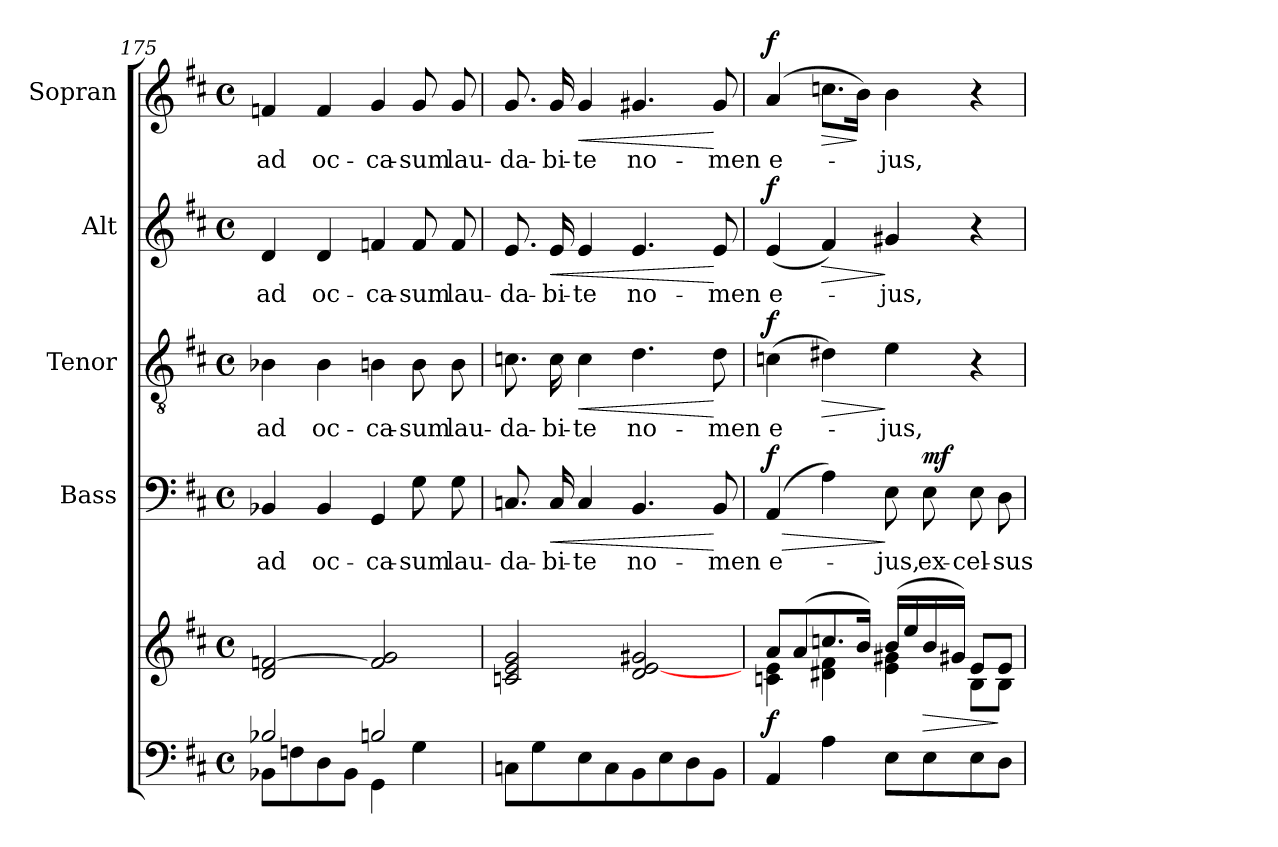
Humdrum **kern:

**kern	**kern	**dynam	**kern	**text	**dynam	**kern	**text	**dynam	**kern	**text	**dynam	**kern	**text	**dynam
*part5	*part5	*part5	*part4	*part4	*part4	*part3	*part3	*part3	*part2	*part2	*part2	*part1	*part1	*part1
*staff6	*staff5	*staff5/6	*staff4	*staff4	*staff4	*staff3	*staff3	*staff3	*staff2	*staff2	*staff2	*staff1	*staff1	*staff1
*	*	*	*I"Bass	*	*	*I"Tenor	*	*	*I"Alt	*	*	*I"Sopran	*	*
*	*	*	*I'B	*	*	*I'T	*	*	*I'A	*	*	*I'S	*	*
*clefF4	*clefG2	*	*clefF4	*	*	*clefGv2	*	*	*clefG2	*	*	*clefG2	*	*
*k[f#c#]	*k[f#c#]	*	*k[f#c#]	*	*	*k[f#c#]	*	*	*k[f#c#]	*	*	*k[f#c#]	*	*
*D:	*D:	*	*D:	*	*	*D:	*	*	*D:	*	*	*D:	*	*
*M4/4	*M4/4	*	*M4/4	*	*	*M4/4	*	*	*M4/4	*	*	*M4/4	*	*
*met(c)	*met(c)	*	*met(c)	*	*	*met(c)	*	*	*met(c)	*	*	*met(c)	*	*
=175	=175	=175	=175	=175	=175	=175	=175	=175	=175	=175	=175	=175	=175	=175
*^	*	*	*	*	*	*	*	*	*	*	*	*	*	*
!	!	!	!	!	!LO:LY:b	!	!	!LO:LY:b	!	!	!LO:LY:b	!	!	!LO:LY:b	!
2B-X/	8BB-X\L	2d/ [2fn/	.	4BB-X/	ad	.	4B-X\	ad	.	4d/	ad	.	4fn/	ad	.
.	8Fn\	.	.	.	.	.	.	.	.	.	.	.	.	.	.
!	!	!	!	!	!LO:LY:b	!	!	!LO:LY:b	!	!	!LO:LY:b	!	!	!LO:LY:b	!
.	8D\	.	.	4BB-/	oc-	.	4B-\	oc-	.	4d/	oc-	.	4f/	oc-	.
.	8BB-\J	.	.	.	.	.	.	.	.	.	.	.	.	.	.
!	!	!	!	!	!LO:LY:b	!	!	!LO:LY:b	!	!	!LO:LY:b	!	!	!LO:LY:b	!
2Bn/	4GG\	2f/] 2g/	.	4GG/	-ca-	.	4Bn\	-ca-	.	4fn/	-ca-	.	4g/	-ca-	.
!	!	!	!	!	!LO:LY:b	!	!	!LO:LY:b	!	!	!LO:LY:b	!	!	!LO:LY:b	!
.	4G\	.	.	8G\	-sum	.	8B\	-sum	.	8f/	-sum	.	8g/	-sum	.
!	!	!	!	!	!LO:LY:b	!	!	!LO:LY:b	!	!	!LO:LY:b	!	!	!LO:LY:b	!
.	.	.	.	8G\	lau-	.	8B\	lau-	.	8f/	lau-	.	8g/	lau-	.
*v	*v	*	*	*	*	*	*	*	*	*	*	*	*	*	*
=176	=176	=176	=176	=176	=176	=176	=176	=176	=176	=176	=176	=176	=176	=176
!	!	!	!	!LO:LY:b	!	!	!LO:LY:b	!	!	!LO:LY:b	!	!	!LO:LY:b	!
8Cn\L	2cn/ 2e/ 2g/	.	8.Cn/	-da-	.	8.cn\	-da-	.	8.e/	-da-	.	8.g/	-da-	.
8G\	.	.	.	.	.	.	.	.	.	.	.	.	.	.
!	!	!	!	!LO:LY:b	!LO:HP:b	!	!LO:LY:b	!	!	!LO:LY:b	!LO:HP:b	!	!LO:LY:b	!
.	.	.	16C/	-bi-	<	16c\	-bi-	.	16e/	-bi-	<	16g/	-bi-	.
!	!	!	!	!LO:LY:b	!	!	!LO:LY:b	!LO:HP:b	!	!LO:LY:b	!	!	!LO:LY:b	!LO:HP:b
8E\	.	.	4C/	-te	.	4c\	-te	<	4e/	-te	.	4g/	-te	<
8C\	.	.	.	.	.	.	.	.	.	.	.	.	.	.
!	!	!	!	!LO:LY:b	!	!	!LO:LY:b	!	!	!LO:LY:b	!	!	!LO:LY:b	!
8BB\	2d/ [2e/ 2g#X/	.	4.BB/	no-	.	4.d\	no-	.	4.e/	no-	.	4.g#X/	no-	.
8E\	.	.	.	.	.	.	.	.	.	.	.	.	.	.
8D\	.	.	.	.	.	.	.	.	.	.	.	.	.	.
!	!	!	!	!LO:LY:b	!	!	!LO:LY:b	!	!	!LO:LY:b	!	!	!LO:LY:b	!
8BB\J	.	.	8BB/	-men	[	8d\	-men	[	8e/	-men	[	8g#/	-men	[
=177	=177	=177	=177	=177	=177	=177	=177	=177	=177	=177	=177	=177	=177	=177
*	*^	*	*	*	*	*	*	*	*	*	*	*	*	*
!	!	!	!LO:DY:b	!	!LO:LY:b	!LO:HP:b	!	!LO:LY:b	!	!	!LO:LY:b	!	!	!LO:LY:b	!
!	!	!	!	!	!	!LO:DY:n=1:a	!	!	!LO:DY:a	!	!	!LO:DY:a	!	!	!LO:DY:a
4AA/	8a/L	4cn\ 4e\	f	(4AA/	e-	> f	(>4cn\	e-	f	(<4e/	e-	f	(4a/	e-	f
.	(>8a/	.	.	.	.	.	.	.	.	.	.	.	.	.	.
!	!	!	!	!	!	!	!	!	!LO:HP:b	!	!	!LO:HP:b	!	!	!LO:HP:b
4A\	8.ccn/	4d#X\ 4f#\	.	4A\)	.	.	4d#X\)	.	>	4f#/)	.	>	8.ccn\L	.	>
.	16b/Jk)	.	.	.	.	.	.	.	.	.	.	.	16b\Jk)	.	]
!	!	!	!	!	!LO:LY:b	!	!	!LO:LY:b	!	!	!LO:LY:b	!	!	!LO:LY:b	!
8E\L	(>16b/LL	4e\ 4g#X\	.	8E\	-jus,	]	4e\	-jus,	]	4g#X/	-jus,	]	4b\	-jus,	.
.	16ee/	.	.	.	.	.	.	.	.	.	.	.	.	.	.
!	!	!	!LO:HP:b	!	!LO:LY:b	!LO:DY:n=2:a	!	!	!	!	!	!	!	!	!
8E\	16b/	.	>	8E\	ex-	mf	.	.	.	.	.	.	.	.	.
.	16g#X/JJ)	.	.	.	.	.	.	.	.	.	.	.	.	.	.
!	!	!	!	!	!LO:LY:b	!	!	!	!	!	!	!	!	!	!
8E\	8e/L	8B\L	.	8E\	-cel-	.	4r	.	.	4r	.	.	4r	.	.
!	!	!	!	!	!LO:LY:b	!	!	!	!	!	!	!	!	!	!
8D\J	8e/J	8B\J	]	8D\	-sus	.	.	.	.	.	.	.	.	.	.
*	*v	*v	*	*	*	*	*	*	*	*	*	*	*	*	*
=	=	=	=	=	=	=	=	=	=	=	=	=	=	=
*-	*-	*-	*-	*-	*-	*-	*-	*-	*-	*-	*-	*-	*-	*-
